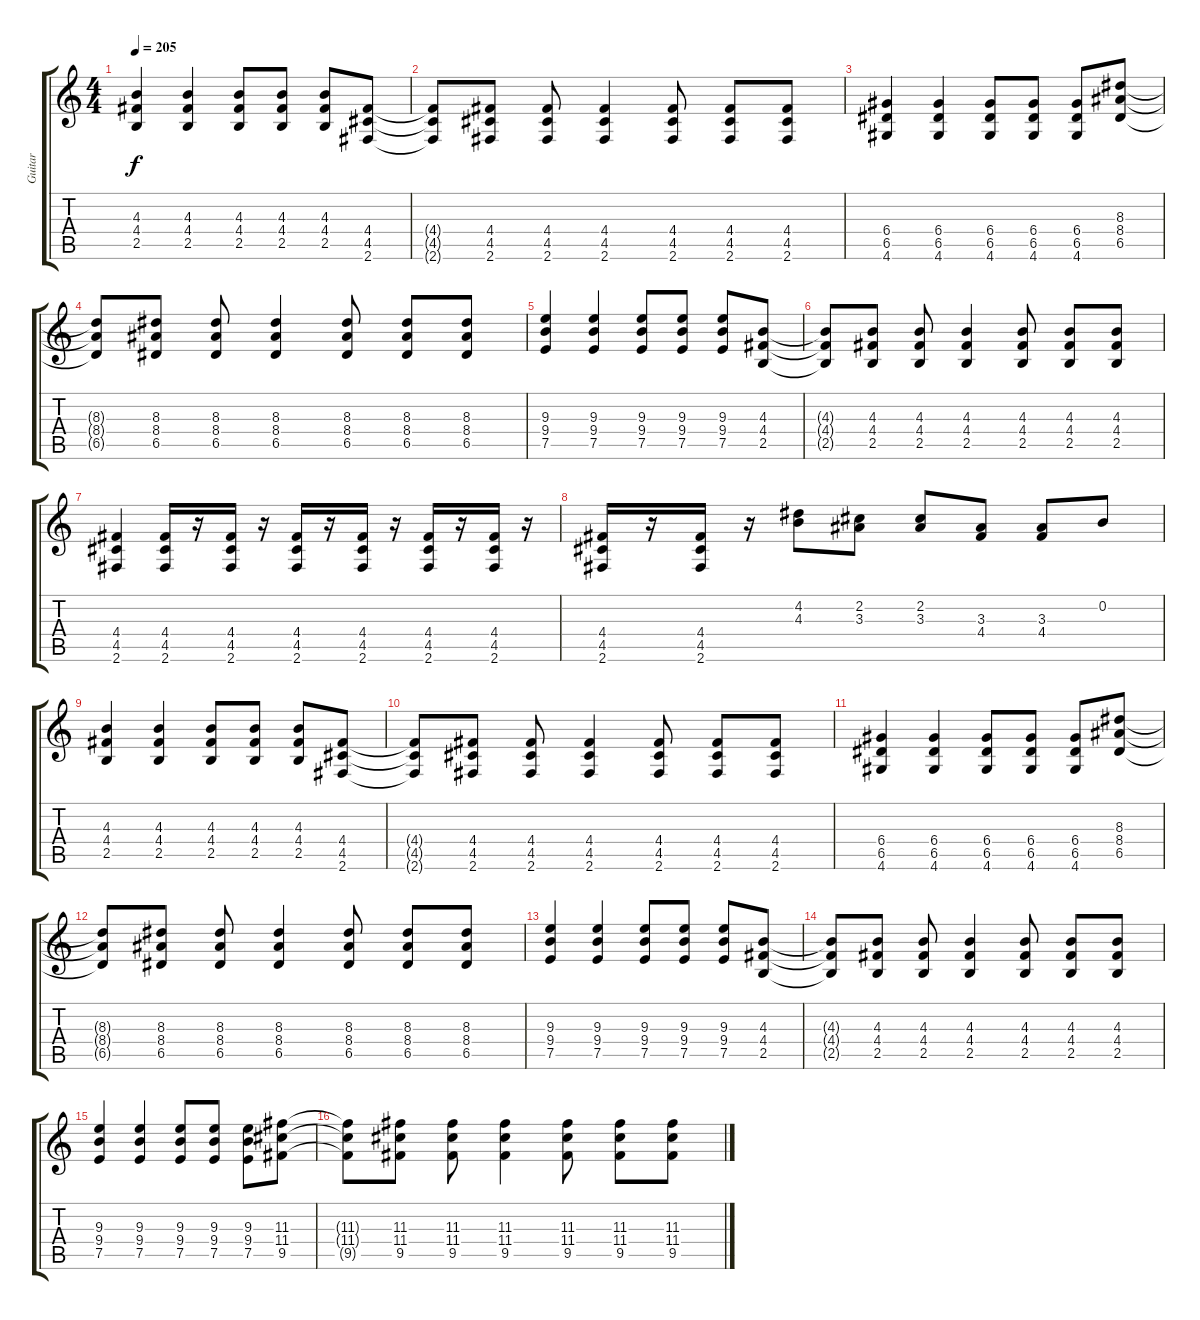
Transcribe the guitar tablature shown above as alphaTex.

\track ("Guitar" "Guitar") {instrument distortionguitar}
\staff {score tabs}
\tuning (E4 B3 G3 D3 A2 E2) {hide}
\ts (4 4)
\tempo 205
\clef g2
\ks c
(4.3 4.4 2.5).4{dy f} (4.3 4.4 2.5).4 (4.3 4.4 2.5).8 (4.3 4.4 2.5).8 (4.3 4.4 2.5).8 (4.4 4.5 2.6).8 |
(4.4{t} 4.5{t} 2.6{t}).8 (4.4 4.5 2.6).8 (4.4 4.5 2.6).8 (4.4 4.5 2.6).4 (4.4 4.5 2.6).8 (4.4 4.5 2.6).8 (4.4 4.5 2.6).8 |
(6.4 6.5 4.6).4 (6.4 6.5 4.6).4 (6.4 6.5 4.6).8 (6.4 6.5 4.6).8 (6.4 6.5 4.6).8 (8.3 8.4 6.5).8 |
(8.3{t} 8.4{t} 6.5{t}).8 (8.3 8.4 6.5).8 (8.3 8.4 6.5).8 (8.3 8.4 6.5).4 (8.3 8.4 6.5).8 (8.3 8.4 6.5).8 (8.3 8.4 6.5).8 |
(9.3 9.4 7.5).4 (9.3 9.4 7.5).4 (9.3 9.4 7.5).8 (9.3 9.4 7.5).8 (9.3 9.4 7.5).8 (4.3 4.4 2.5).8 |
(4.3{t} 4.4{t} 2.5{t}).8 (4.3 4.4 2.5).8 (4.3 4.4 2.5).8 (4.3 4.4 2.5).4 (4.3 4.4 2.5).8 (4.3 4.4 2.5).8 (4.3 4.4 2.5).8 |
(4.4 4.5 2.6).4 (4.4 4.5 2.6).16 r.16 (4.4 4.5 2.6).16 r.16 (4.4 4.5 2.6).16 r.16 (4.4 4.5 2.6).16 r.16 (4.4 4.5 2.6).16 r.16 (4.4 4.5 2.6).16 r.16 |
(4.4 4.5 2.6).16 r.16 (4.4 4.5 2.6).16 r.16 (4.2 4.3).8 (2.2 3.3).8 (2.2 3.3).8 (3.3 4.4).8 (3.3 4.4).8 0.2.8 |
(4.3 4.4 2.5).4 (4.3 4.4 2.5).4 (4.3 4.4 2.5).8 (4.3 4.4 2.5).8 (4.3 4.4 2.5).8 (4.4 4.5 2.6).8 |
(4.4{t} 4.5{t} 2.6{t}).8 (4.4 4.5 2.6).8 (4.4 4.5 2.6).8 (4.4 4.5 2.6).4 (4.4 4.5 2.6).8 (4.4 4.5 2.6).8 (4.4 4.5 2.6).8 |
(6.4 6.5 4.6).4 (6.4 6.5 4.6).4 (6.4 6.5 4.6).8 (6.4 6.5 4.6).8 (6.4 6.5 4.6).8 (8.3 8.4 6.5).8 |
(8.3{t} 8.4{t} 6.5{t}).8 (8.3 8.4 6.5).8 (8.3 8.4 6.5).8 (8.3 8.4 6.5).4 (8.3 8.4 6.5).8 (8.3 8.4 6.5).8 (8.3 8.4 6.5).8 |
(9.3 9.4 7.5).4 (9.3 9.4 7.5).4 (9.3 9.4 7.5).8 (9.3 9.4 7.5).8 (9.3 9.4 7.5).8 (4.3 4.4 2.5).8 |
(4.3{t} 4.4{t} 2.5{t}).8 (4.3 4.4 2.5).8 (4.3 4.4 2.5).8 (4.3 4.4 2.5).4 (4.3 4.4 2.5).8 (4.3 4.4 2.5).8 (4.3 4.4 2.5).8 |
(9.3 9.4 7.5).4 (9.3 9.4 7.5).4 (9.3 9.4 7.5).8 (9.3 9.4 7.5).8 (9.3 9.4 7.5).8 (11.3 11.4 9.5).8 |
(11.3{t} 11.4{t} 9.5{t}).8 (11.3 11.4 9.5).8 (11.3 11.4 9.5).8 (11.3 11.4 9.5).4 (11.3 11.4 9.5).8 (11.3 11.4 9.5).8 (11.3 11.4 9.5).8
